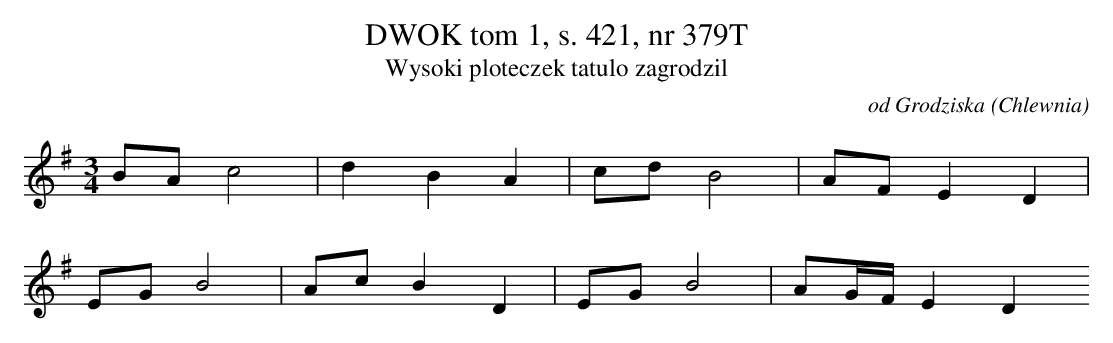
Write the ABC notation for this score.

X:1
T: DWOK tom 1, s. 421, nr 379T
T: Wysoki ploteczek tatulo zagrodzil
O: od Grodziska (Chlewnia)
M: 3/4
L: 1/16
K: G
B2A2c8 | d4B4A4 | c2d2B8 | A2F2E4D4 |
E2G2B8 | A2c2B4D4 | E2G2B8 | A2GFE4D4
